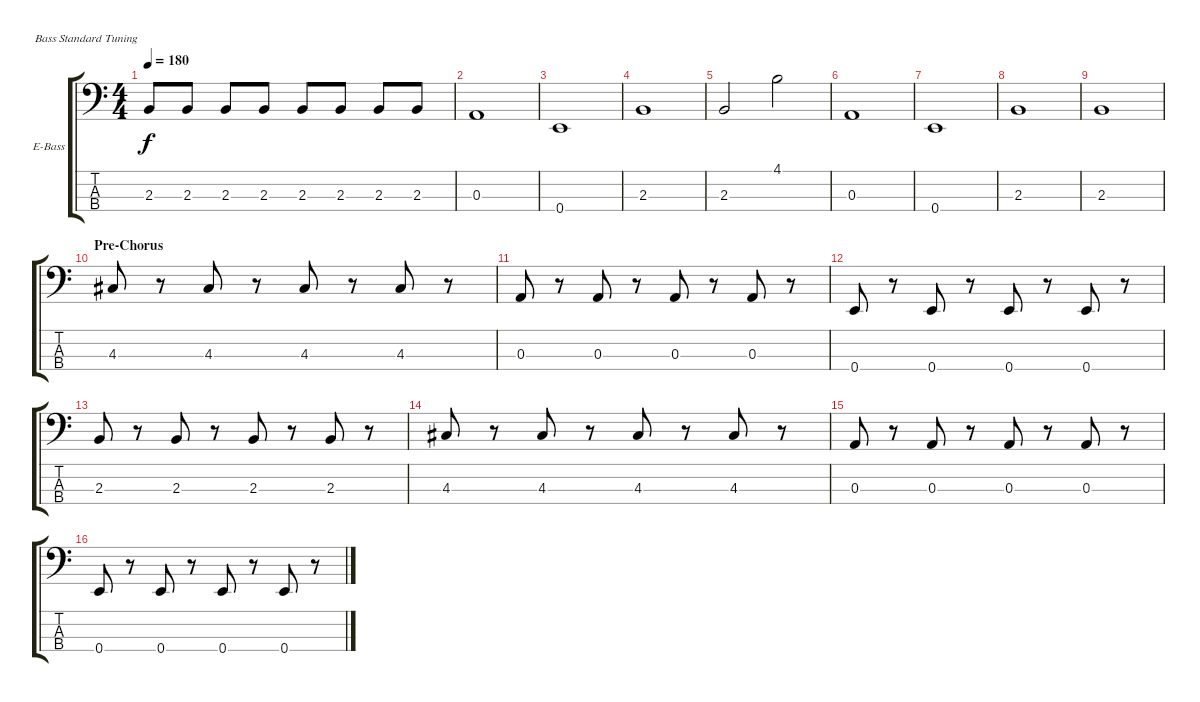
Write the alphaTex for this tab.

\defaultSystemsLayout 4
\bracketExtendMode groupsimilarinstruments
\firstSystemTrackNameOrientation horizontal
\otherSystemsTrackNameOrientation horizontal
\track ("Electric Bass" "E-Bass") {instrument electricbassfinger}
\staff {score tabs}
\tuning (G2 D2 A1 E1)
\ts (4 4)
\tempo 180
\clef f4
\ks c
2.3.8{dy f} 2.3.8 2.3.8 2.3.8 2.3.8 2.3.8 2.3.8 2.3.8 |
0.3.1 |
0.4.1 |
2.3.1 |
2.3.2 4.1.2 |
0.3.1 |
0.4.1 |
2.3.1 |
2.3.1 |
\section ("" "Pre-Chorus")
4.3.8 r.8 4.3.8 r.8 4.3.8 r.8 4.3.8 r.8 |
0.3.8 r.8 0.3.8 r.8 0.3.8 r.8 0.3.8 r.8 |
0.4.8 r.8 0.4.8 r.8 0.4.8 r.8 0.4.8 r.8 |
2.3.8 r.8 2.3.8 r.8 2.3.8 r.8 2.3.8 r.8 |
4.3.8 r.8 4.3.8 r.8 4.3.8 r.8 4.3.8 r.8 |
0.3.8 r.8 0.3.8 r.8 0.3.8 r.8 0.3.8 r.8 |
0.4.8 r.8 0.4.8 r.8 0.4.8 r.8 0.4.8 r.8
